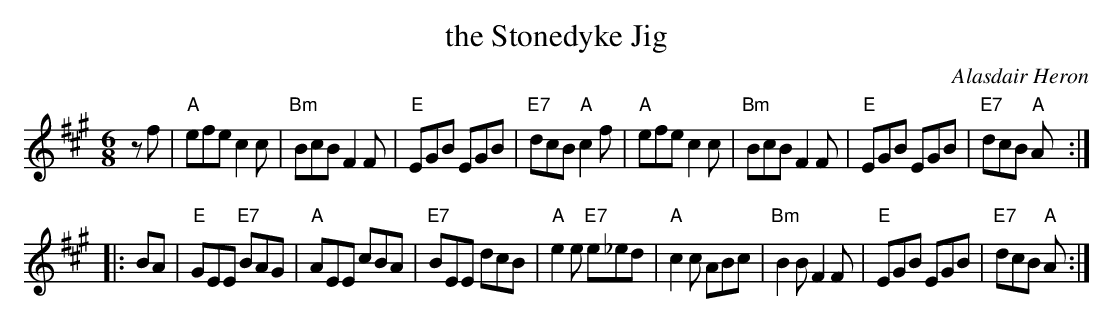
X:1
T: the Stonedyke Jig
C: Alasdair Heron
M: 6/8
L: 1/8
K: A
zf  \
| "A"efe c2c | "Bm"BcB F2F | "E"EGB EGB | "E7"dcB "A"c2f \
| "A"efe c2c | "Bm"BcB F2F | "E"EGB EGB | "E7"dcB "A"A  :|
|: BA \
| "E"GEE "E7"BAG | "A"AEE cBA | "E7"BEE dcB | "A"e2e "E7"e_ed \
| "A"c2c ABc | "Bm"B2B F2F | "E"EGB EGB | "E7"dcB "A"A :|
